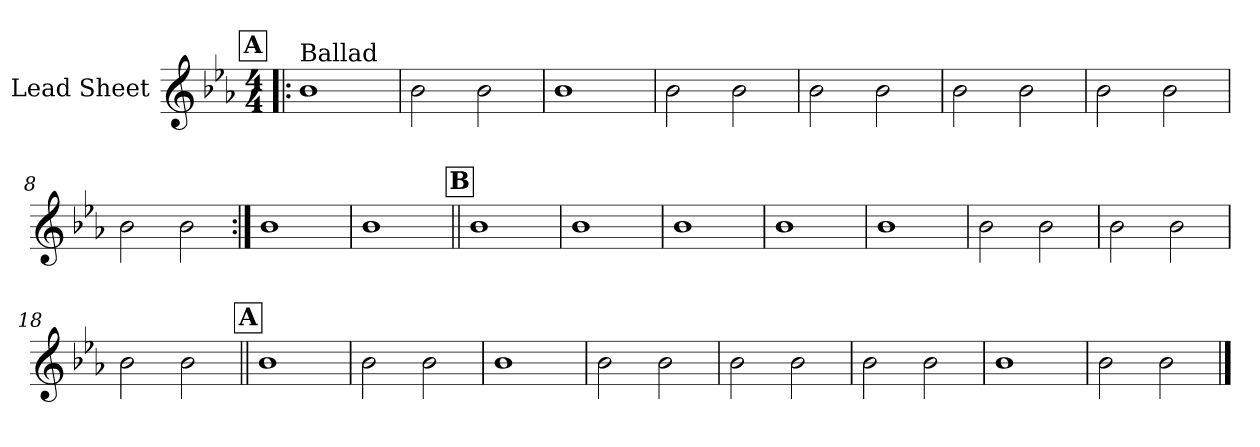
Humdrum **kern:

**kern
*part1
*staff1
*I"Lead Sheet
*clefG2
*k[b-e-a-]
*E-:
*M4/4
!!LO:REH:place=s1:a:fs=14:t=A
=1!|:
!LO:TX:a:t=Ballad
1b-
=2
2b-\
2b-\
=3
1b-
=4
2b-\
2b-\
!!LO:LB:g=z
=5
2b-\
2b-\
=6
2b-\
2b-\
=7
2b-\
2b-\
=8
2b-\
2b-\
!!LO:LB:g=z
=9:|!
1b-
=10
1b-
!!LO:LB:g=z
!!LO:REH:place=s1:a:fs=14:t=B
=11||
1b-
=12
1b-
=13
1b-
=14
1b-
!!LO:LB:g=z
=15
1b-
=16
2b-\
2b-\
=17
2b-\
2b-\
=18
2b-\
2b-\
!!LO:LB:g=z
!!LO:REH:place=s1:a:fs=14:t=A
=19||
1b-
=20
2b-\
2b-\
=21
1b-
=22
2b-\
2b-\
!!LO:LB:g=z
=23
2b-\
2b-\
=24
2b-\
2b-\
=25
1b-
=26
2b-\
2b-\
==
*-
